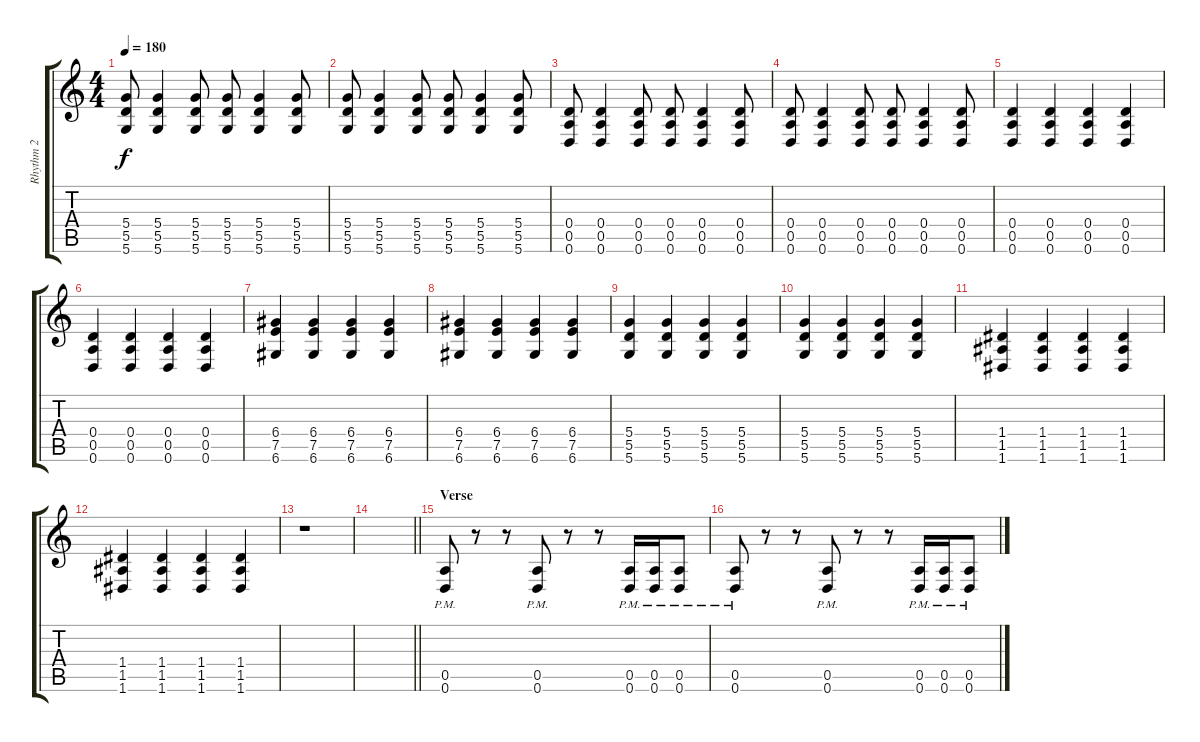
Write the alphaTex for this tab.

\track ("Rhythm 2" "Rhythm 2") {instrument overdrivenguitar}
\staff {score tabs}
\tuning (E4 B3 G3 D3 A2 D2) {hide}
\ts (4 4)
\tempo 180
\clef g2
\ks c
(5.4 5.5 5.6).8{dy f} (5.4 5.5 5.6).4 (5.4 5.5 5.6).8 (5.4 5.5 5.6).8 (5.4 5.5 5.6).4 (5.4 5.5 5.6).8 |
(5.4 5.5 5.6).8 (5.4 5.5 5.6).4 (5.4 5.5 5.6).8 (5.4 5.5 5.6).8 (5.4 5.5 5.6).4 (5.4 5.5 5.6).8 |
(0.4 0.5 0.6).8 (0.4 0.5 0.6).4 (0.4 0.5 0.6).8 (0.4 0.5 0.6).8 (0.4 0.5 0.6).4 (0.4 0.5 0.6).8 |
(0.4 0.5 0.6).8 (0.4 0.5 0.6).4 (0.4 0.5 0.6).8 (0.4 0.5 0.6).8 (0.4 0.5 0.6).4 (0.4 0.5 0.6).8 |
(0.4 0.5 0.6).4 (0.4 0.5 0.6).4 (0.4 0.5 0.6).4 (0.4 0.5 0.6).4 |
(0.4 0.5 0.6).4 (0.4 0.5 0.6).4 (0.4 0.5 0.6).4 (0.4 0.5 0.6).4 |
(6.4 7.5 6.6).4 (6.4 7.5 6.6).4 (6.4 7.5 6.6).4 (6.4 7.5 6.6).4 |
(6.4 7.5 6.6).4 (6.4 7.5 6.6).4 (6.4 7.5 6.6).4 (6.4 7.5 6.6).4 |
(5.4 5.5 5.6).4 (5.4 5.5 5.6).4 (5.4 5.5 5.6).4 (5.4 5.5 5.6).4 |
(5.4 5.5 5.6).4 (5.4 5.5 5.6).4 (5.4 5.5 5.6).4 (5.4 5.5 5.6).4 |
(1.4 1.5 1.6).4 (1.4 1.5 1.6).4 (1.4 1.5 1.6).4 (1.4 1.5 1.6).4 |
(1.4 1.5 1.6).4 (1.4 1.5 1.6).4 (1.4 1.5 1.6).4 (1.4 1.5 1.6).4 |
r.1 |
\barLineRight lightlight
|
\section ("" "Verse")
(0.5{pm} 0.6{pm}).8 r.8 r.8 (0.5{pm} 0.6{pm}).8 r.8 r.8 (0.5{pm} 0.6{pm}).16 (0.5{pm} 0.6{pm}).16 (0.5{pm} 0.6{pm}).8 |
(0.5{pm} 0.6{pm}).8 r.8 r.8 (0.5{pm} 0.6{pm}).8 r.8 r.8 (0.5{pm} 0.6{pm}).16 (0.5{pm} 0.6{pm}).16 (0.5{pm} 0.6{pm}).8
